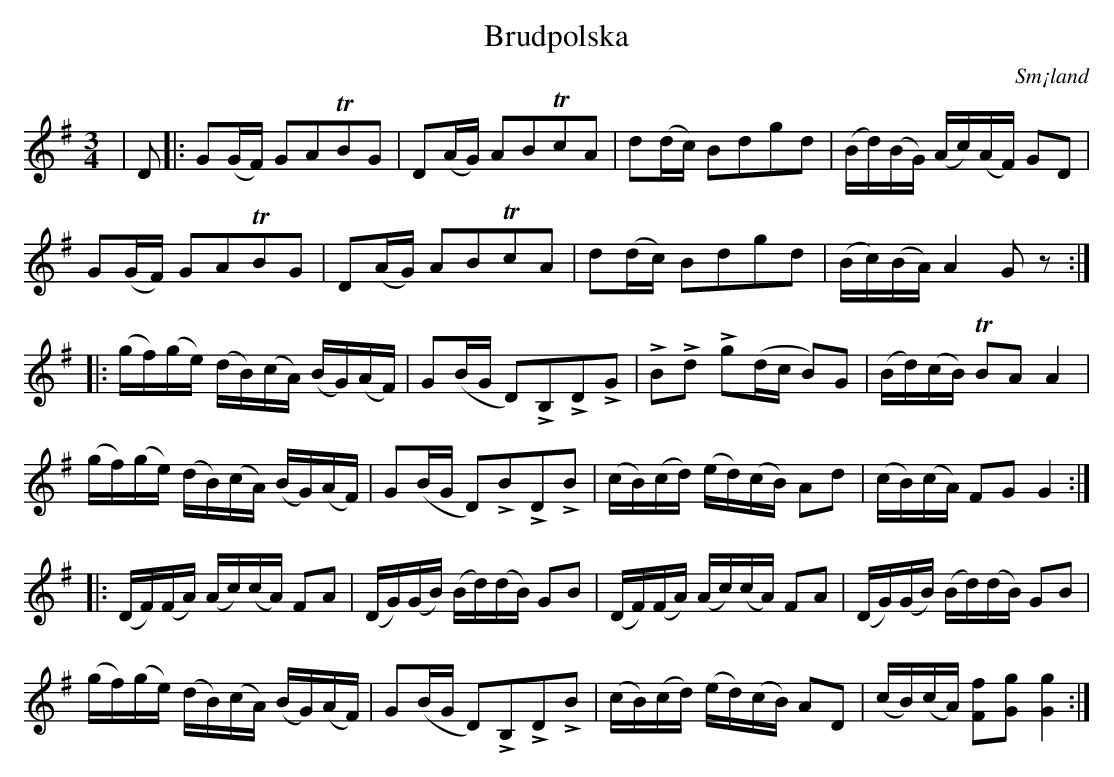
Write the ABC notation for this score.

X:1
T:Brudpolska
T:
O:Sm¡land
M:3/4
L:1/16
K:G
| D2 |: G2(GF) G2A2TB2G2 | D2(AG) A2B2Tc2A2 | d2(dc) B2d2g2d2 | (Bd)(BG) (Ac)(AF) G2D2 |
 G2(GF) G2A2TB2G2 | D2(AG) A2B2Tc2A2 | d2(dc) B2d2g2d2 | (Bc)(BA) A4 G2 z2 ::
(gf)(ge) (dB)(cA) (BG)(AF) | G2(BG D2)LB,2LD2LG2 | LB2Ld2 Lg2(dc B2)G2 | (Bd)(cB) TB2A2 A4 |
(gf)(ge) (dB)(cA) (BG)(AF) | G2(BG D2)LB2LD2LB2 | (cB)(cd) (ed)(cB) A2d2 | (cB)(cA) F2G2 G4 ::
(DF)(FA) (Ac)(cA) F2A2 | (DG)(GB) (Bd)(dB) G2B2 | (DF)(FA) (Ac)(cA) F2A2 | (DG)(GB) (Bd)(dB) G2B2 |
(gf)(ge) (dB)(cA) (BG)(AF) | G2(BG D2)LB,2LD2LB2 | (cB)(cd) (ed)(cB) A2D2 | (cB)(cA) [F2f2][G2g2] [G4g4]:|
